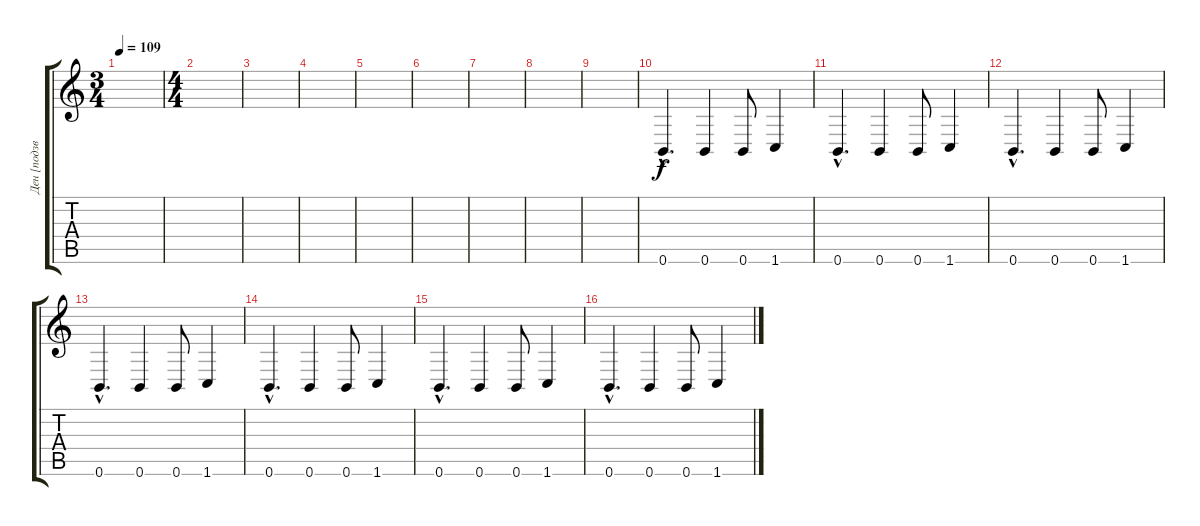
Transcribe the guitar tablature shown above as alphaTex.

\track ("Ден [подзвучка]" "Ден [подзв") {instrument distortionguitar}
\staff {score tabs}
\tuning (Db4 Ab3 E3 B2 Gb2 B1) {hide}
\ts (3 4)
\tempo 109
\clef g2
\ks c
|
\ts (4 4)
|
|
|
|
|
|
|
|
0.6{hac}.4{d} 0.6.4 0.6.8 1.6.4 |
0.6{hac}.4{d} 0.6.4 0.6.8 1.6.4 |
0.6{hac}.4{d} 0.6.4 0.6.8 1.6.4 |
0.6{hac}.4{d} 0.6.4 0.6.8 1.6.4 |
0.6{hac}.4{d} 0.6.4 0.6.8 1.6.4 |
0.6{hac}.4{d} 0.6.4 0.6.8 1.6.4 |
0.6{hac}.4{d} 0.6.4 0.6.8 1.6.4
